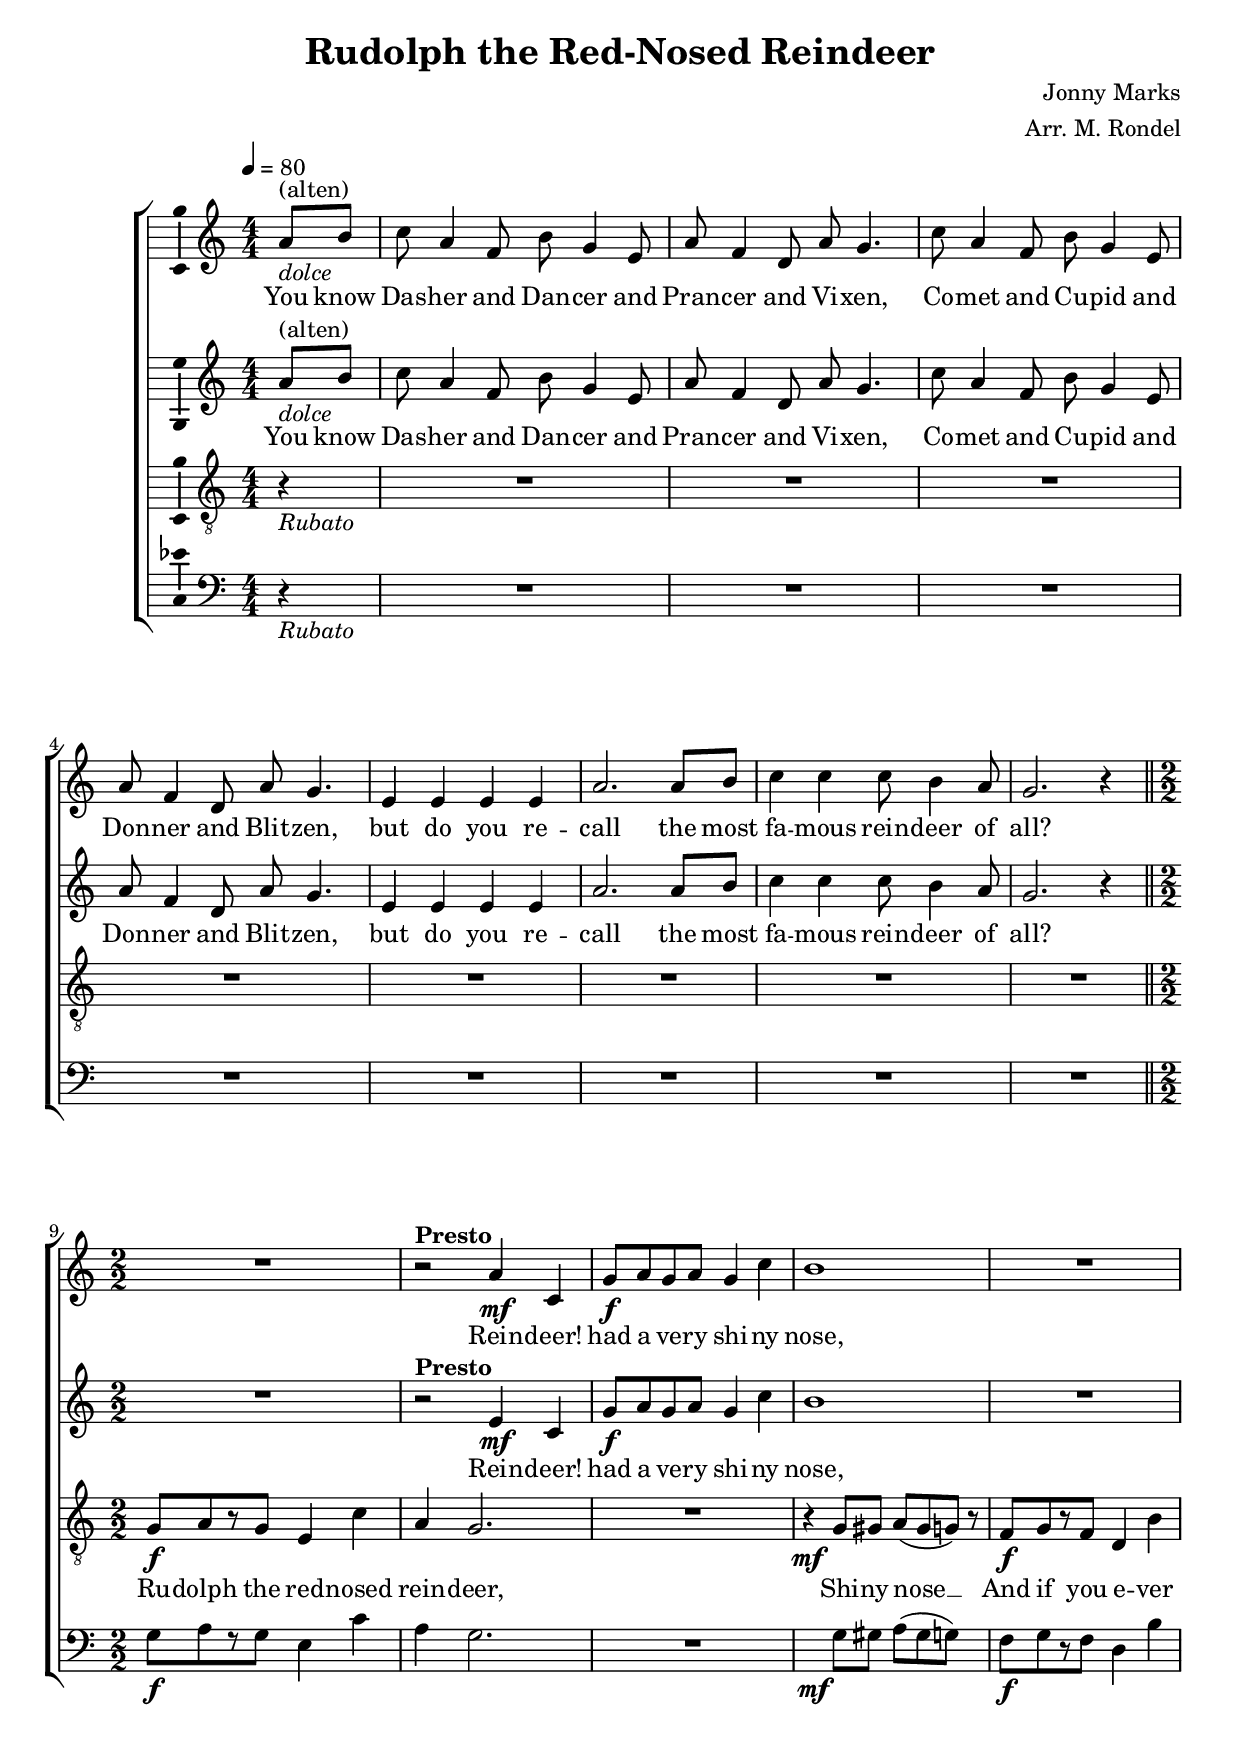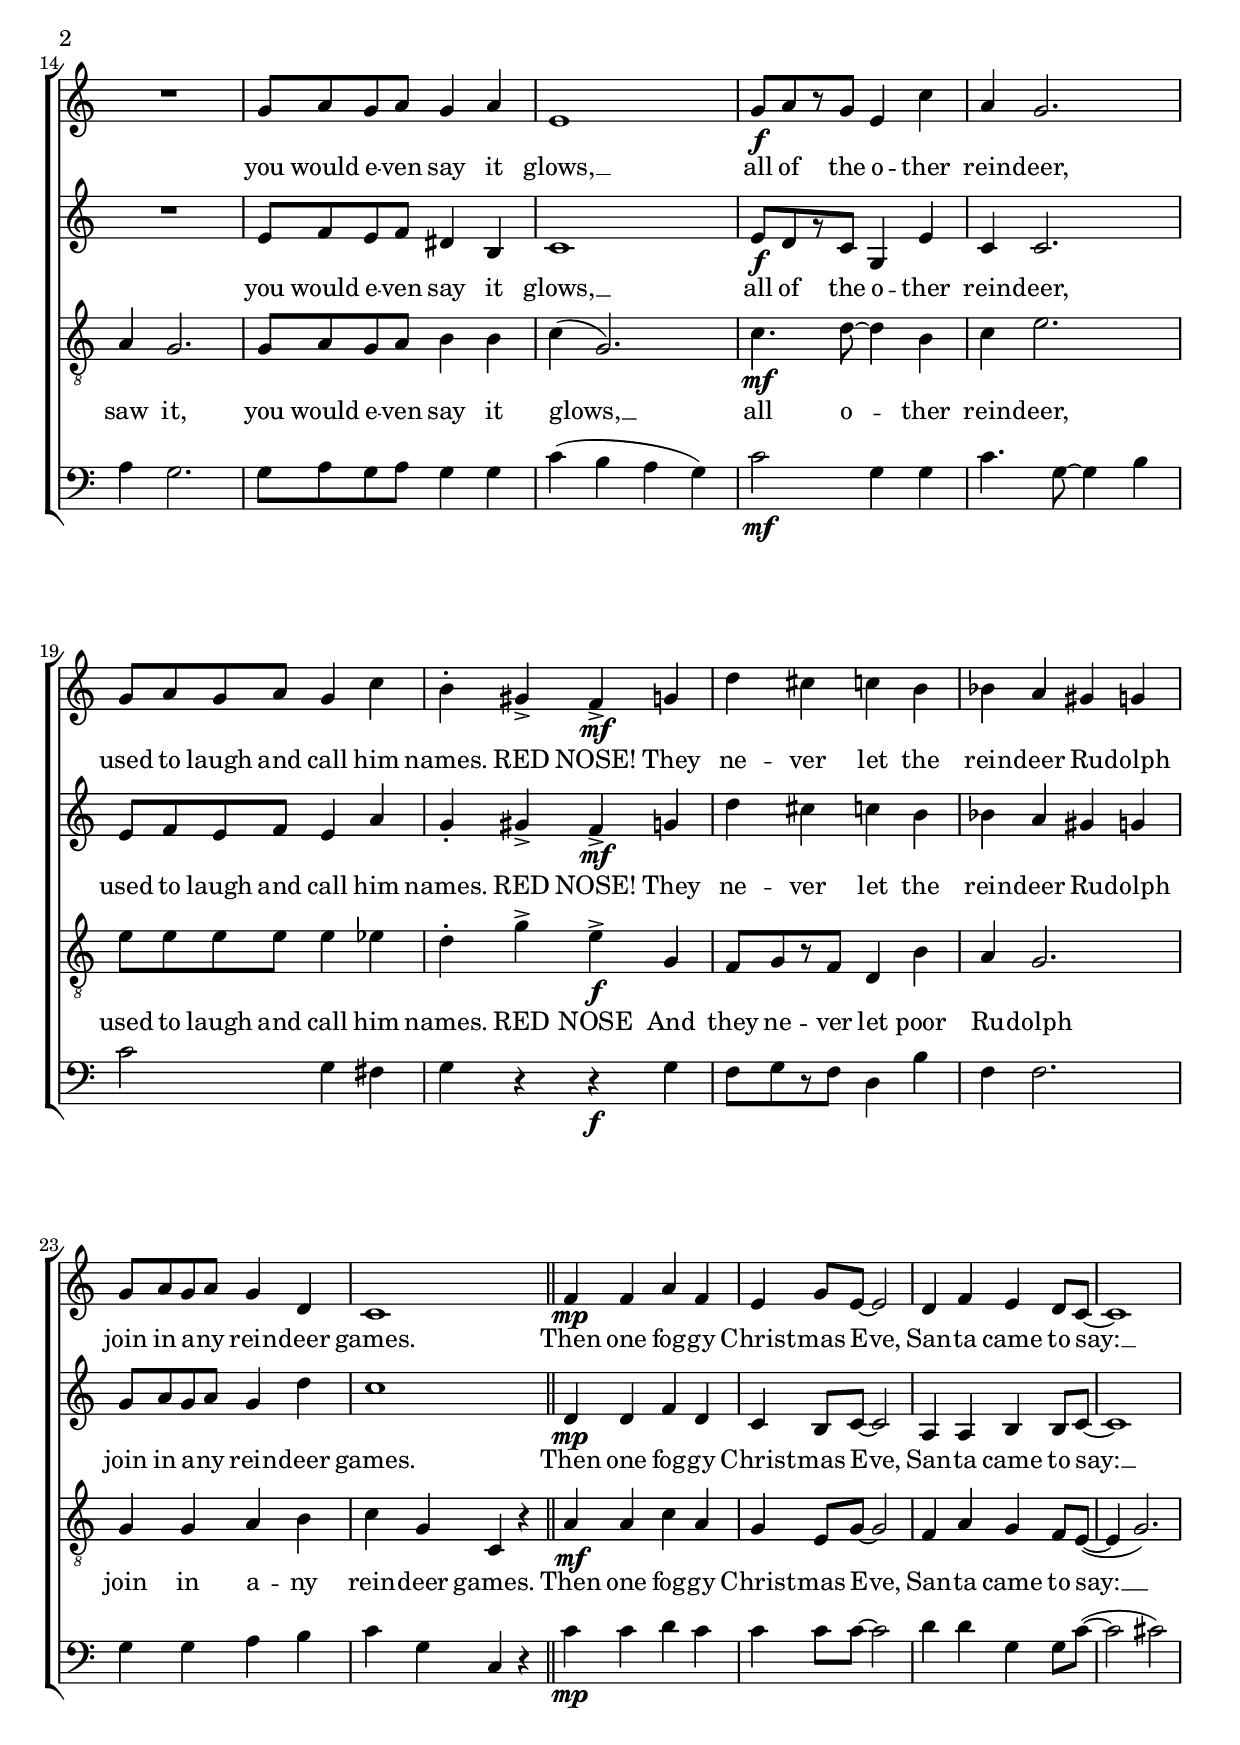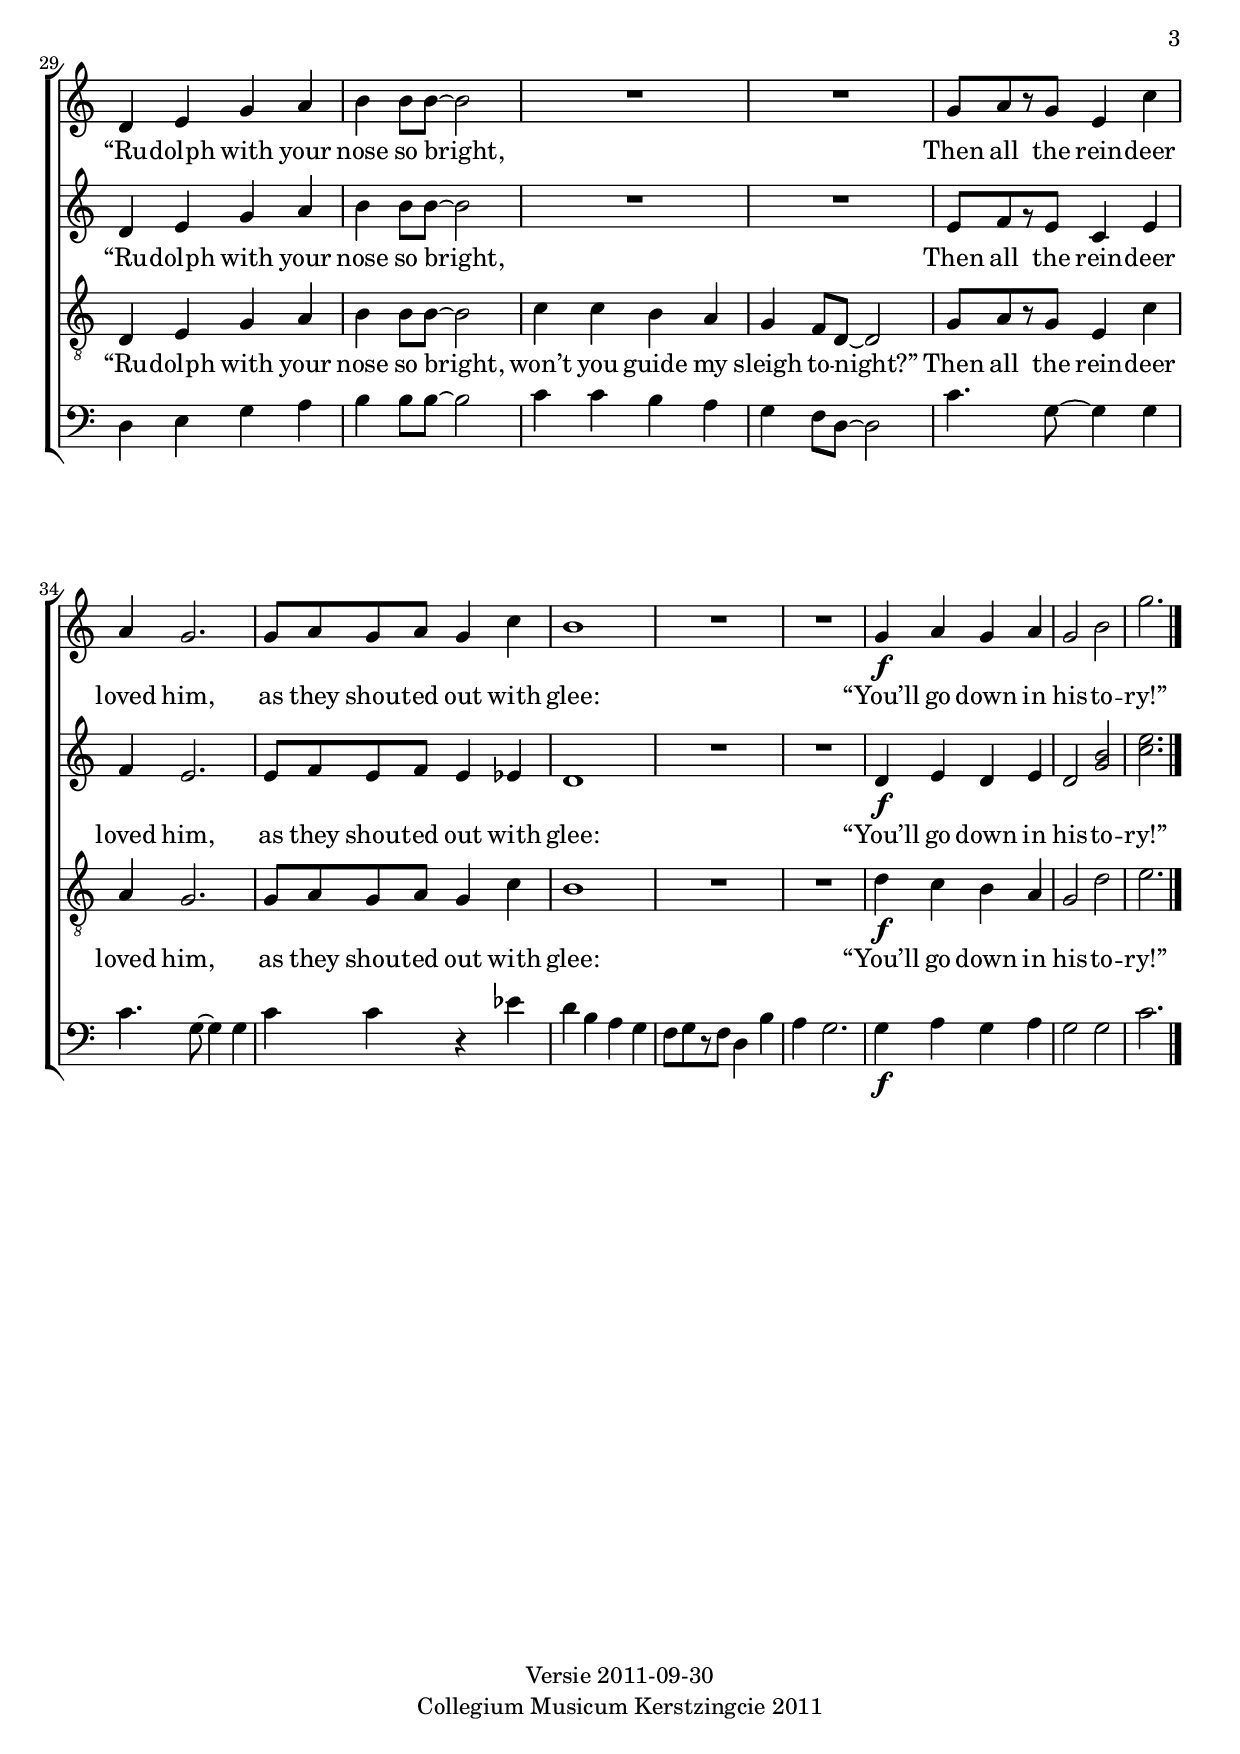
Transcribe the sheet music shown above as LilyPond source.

% vim: set fileformat=dos:
\version "2.12.3"

% vim: set fileformat=dos:

soprano =  \relative a' {
  \clef "treble" \key c \major \numericTimeSignature\time 4/4 
  \partial 4 a8 _\markup{ \italic {dolce} } ^"(alten)" [ b8 ] | % 1
  c8 a4 f8 b8 g4 e8 | % 2
  a8 f4 d8 a'8 g4. | % 3
  c8 a4 f8 b8 g4 e8 | % 4
  a8 f4 d8 a'8 g4. | % 5
  e4 e4 e4 e4 | % 6
  a2. a8 [ b8 ] | % 7
  c4 c4 c8 b4 a8 | % 8
  g2. r4 \bar "||"
  | % 9
  \time 2/2  | % 9
   R1 | \barNumberCheck #10
  b2 \rest ^\markup{ \bold {Presto} } a4 \mf c,4 | % 11
  | % 11
  g'8 \f [ a8 g8 a8 ] g4 c4 | % 12
  b1 | % 13
  R1*2 | % 15
  g8 [ a8 g8 a8 ] g4 a4 | % 16
  e1 | % 17
  | % 17
  g8 \f [ a8 r8 g8 ] e4 c'4 | % 18
  a4 g2. | % 19
  g8 [ a8 g8 a8 ] g4 c4 | \barNumberCheck #20
  b4-. gis4-> f4->\mf g4 | % 21
  d'4 cis4 c4 b4 | % 22
  bes4 a4 gis4 g4 | % 23
  g8 [ a8 g8 a8 ] g4 d4 | % 24
  c1 \bar "||"
  | % 25
  | % 25
  f4 \mp f4 a4 f4 | % 26
  e4 g8 [ e8 ] ~ e2 | % 27
  d4 f4 e4 d8 [ c8 ~ ] | % 28
  c1 | % 29
  d4 e4 g4 a4 | \barNumberCheck #30
  b4 b8 [ b8 ~ ] b2 | % 31
  R1*2 | % 33
  g8 [ a8 r8 g8 ] e4 c'4 | % 34
  a4 g2. | % 35
  g8 [ a8 g8 a8 ] g4 c4 | % 36
  b1 | % 37
  R1*2 | % 39
  | % 39
  g4 \f a4 g4 a4 | \barNumberCheck #40
  g2 b2 | % 41
  g'2. \bar "|."
}

alto =  \relative a' {
  \clef "treble" \key c \major \numericTimeSignature\time 4/4 
  \partial 4 a8 _\markup{ \italic {dolce} } ^"(alten)" [ b8 ] | % 1
  c8 a4 f8 b8 g4 e8 | % 2
  a8 f4 d8 a'8 g4. | % 3
  c8 a4 f8 b8 g4 e8 | % 4
  a8 f4 d8 a'8 g4. | % 5
  e4 e4 e4 e4 | % 6
  a2. a8 [ b8 ] | % 7
  c4 c4 c8 b4 a8 | % 8
  g2. r4 \bar "||"
  | % 9
  \time 2/2  | % 9
   R1 | \barNumberCheck #10
  b2 \rest ^\markup{ \bold {Presto} } e,4 \mf c4 | % 11
  | % 11
  g'8 \f [ a8 g8 a8 ] g4 c4 | % 12
  b1 | % 13
  R1*2 | % 15
  e,8 [ f8 e8 f8 ] dis4 b4 | % 16
  c1 | % 17
  | % 17
  e8 \f [ d8 r8 c8 ] g4 e'4 | % 18
  c4 c2. | % 19
  e8 [ f8 e8 f8 ] e4 a4 | \barNumberCheck #20
  g4 _. gis4 _> f4 \mf _> g4 | % 21
  d'4 cis4 c4 b4 | % 22
  bes4 a4 gis4 g4 | % 23
  g8 [ a8 g8 a8 ] g4 d'4 | % 24
  c1 \bar "||"
  | % 25
  | % 25
  d,4 \mp d4 f4 d4 | % 26
  c4 b8 [ c8 ] ~ c2 | % 27
  a4 a4 b4 b8 [ c8 ~ ] | % 28
  c1 | % 29
  d4 e4 g4 a4 | \barNumberCheck #30
  b4 b8 [ b8 ~ ] b2 | % 31
  R1*2 | % 33
  e,8 [ f8 r8 e8 ] c4 e4 | % 34
  f4 e2. | % 35
  e8 [ f8 e8 f8 ] e4 es4 | % 36
  d1 | % 37
  R1*2 | % 39
  | % 39
  d4 \f e4 d4 e4 | \barNumberCheck #40
  d2  <g b>2 | % 41
  <c e>2. 
  \bar "|."
}

tenor =  \relative g {
  \clef "treble_8" \key c \major \numericTimeSignature\time 4/4
  \partial 4 \tempo 4=80 r4 -\markup{ \italic {Rubato} } | % 1
  R1*8 \bar "||"
  | % 9
  \time 2/2  | % 9
  g8 \f [ a8 r8 g8 ] e4 c'4 | \barNumberCheck #10
  a4 g2. | % 11
  R1 | % 12
  | % 12
  r4 \mf g8 [ gis8 ] a8 ( [ gis8 g8 ) ] r8 | % 13
  | % 13
  f8 \f [ g8 r8 f8 ] d4 b'4 | % 14
  a4 g2. | % 15
  g8 [ a8 g8 a8 ] b4 b4 | % 16
  c4 ( g2. ) | % 17
  | % 17
  c4. \mf d8 ~ d4 b4 | % 18
  c4 e2. | % 19
  e8 [ e8 e8 e8 ] e4 es4 | \barNumberCheck #20
  d4 -. g4 -> e4 \f -> g,4 | % 21
  f8 [ g8 r8 f8 ] d4 b'4 | % 22
  a4 g2. | % 23
  g4 g4 a4 b4 | % 24
  c4 g4 c,4 r4 \bar "||"
  | % 25
  | % 25
  a'4 \mf a4 c4 a4 | % 26
  g4 e8 [ g8 ~ ] g2 | % 27
  f4 a4 g4 f8 [ e8 ( ~ ] | % 28
  e4 g2. ) | % 29
  d4 e4 g4 a4 | \barNumberCheck #30
  b4 b8 [ b8 ~ ] b2 | % 31
  c4 c4 b4 a4 | % 32
  g4 f8 [ d8 ~ ] d2 | % 33
  g8 [ a8 r8 g8 ] e4 c'4 | % 34
  a4 g2. | % 35
  g8 [ a8 g8 a8 ] g4 c4 | % 36
  b1 | % 37
  R1*2 | % 39
  | % 39
  d4 \f c4 b4 a4 | \barNumberCheck #40
  g2 d'2 | % 41
  e2. \bar "|."
}

bass =  \relative g {
  \clef "bass" \key c \major \numericTimeSignature\time 4/4 \partial 4
  \tempo 4=80 r4 -\markup{ \italic {Rubato} } | % 1
  R1*8 \bar "||"
  | % 9
  \time 2/2  | % 9
  g8 \f [ a8 r8 g8 ] e4 c'4 | \barNumberCheck #10
  a4 g2. | % 11
  R1 | % 12
  s4 \mf g8 [ gis8 ] a8 ( [ gis8 g8 ) ] s8 | % 13
  | % 13
  f8 \f [ g8 r8 f8 ] d4 b'4 | % 14
  a4 g2. | % 15
  g8 [ a8 g8 a8 ] g4 g4 | % 16
  c4 ( b4 a4 g4 ) | % 17
  | % 17
  c2 \mf g4 g4 | % 18
  c4. g8 ~ g4 b4 | % 19
  c2 g4 fis4 | \barNumberCheck #20
  g4 r4 r4 \f g4 | % 21
  f8 [ g8 r8 f8 ] d4 b'4 | % 22
  f4 f2. | % 23
  g4 g4 a4 b4 | % 24
  c4 g4 c,4 r4 \bar "||"
  | % 25
  | % 25
  c'4 \mp c4 d4 c4 | % 26
  c4 c8 [ c8 ~ ] c2 | % 27
  d4 d4 g,4 g8 [ c8 ( ~ ] | % 28
  c2 cis2 ) | % 29
  d,4 e4 g4 a4 | \barNumberCheck #30
  b4 b8 [ b8 ~ ] b2 | % 31
  c4 c4 b4 a4 | % 32
  g4 f8 [ d8 ~ ] d2 | % 33
  c'4. g8 ~ g4 g4 | % 34
  c4. g8 ~ g4 g4 | % 35
  c4 c4 r4 es4 | % 36
  d4 b4 a4 g4 | % 37
  f8 [ g8 r8 f8 ] d4 b'4 | % 38
  a4 g2. | % 39
  | % 39
  g4 \f a4 g4 a4 | \barNumberCheck #40
  g2 g2 | % 41
  c2. \bar "|."
}

verseOne = \lyricmode {
}
verseOneSoprano =  \lyricmode { 
  You know Das -- her and Dan -- cer
  and Pran -- cer and Vi -- xen, 
  Co -- met and Cu -- pid 
  and Don -- ner and Blit -- zen, 
  but do you re -- call the most fa -- mous rein --
  deer of all? 
  Rein -- deer! had a ve -- ry shi -- ny nose, 
  you would e -- ven say it glows, __
  all of the o -- ther rein -- deer, 
  used to laugh and call him names. 
  RED NOSE!
  They ne -- ver let the rein -- deer Ru -- dolph 
  join in a -- ny rein -- deer games. 
  Then one fog -- gy Christ -- mas Eve,
  San -- ta came to say: __ 
  “Ru -- dolph with your nose so bright, 

  Then all the rein -- deer loved him, 
  as they shou -- ted out with glee: 

  “You’ll go down in his -- to -- ry!”
}

verseOneAlto =  \lyricmode { 
  You know Das -- her and Dan -- cer
  and Pran -- cer and Vi -- xen, 
  Co -- met and Cu -- pid 
  and Don -- ner and Blit -- zen, 
  but do you re -- call the most fa -- mous rein --
  deer of all? 
  Rein -- deer! had a ve -- ry shi -- ny nose, 
  you would e -- ven say it glows, __
  all of the o -- ther rein -- deer, 
  used to laugh and call him names. 
  RED NOSE!
  They ne -- ver let the rein -- deer Ru -- dolph 
  join in a -- ny rein -- deer games. 
  Then one fog -- gy Christ -- mas Eve,
  San -- ta came to say: __ 
  “Ru -- dolph with your nose so bright, 

  Then all the rein -- deer loved him, 
  as they shou -- ted out with glee: 

  “You’ll go down in his -- to -- ry!”
}

verseOneTenor = \lyricmode { 
  Ru -- dolph the red -- nosed rein -- deer, 
  Shi -- ny nose __ 
  And if you e -- ver saw it, 
  you would e -- ven say it glows, __
  all o -- ther rein -- deer, 
  used to laugh and call him names. 
  RED NOSE 
  And they ne -- ver let poor Ru -- dolph 
  join in a -- ny rein -- deer games. 
  Then one fog -- gy Christ -- mas Eve,
  San -- ta came to say: __ 
  “Ru -- dolph with your nose so bright, 
  won’t you guide my sleigh to -- night?” 
  Then all the rein -- deer loved him, 
  as they shou -- ted out with glee: 

  “You’ll go down in his -- to -- ry!”
}



\header {
  title = "Rudolph the Red-Nosed Reindeer"
  composer = "Jonny Marks" 
  arranger = "Arr. M. Rondel"
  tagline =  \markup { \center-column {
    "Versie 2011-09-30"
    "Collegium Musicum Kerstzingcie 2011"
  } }
}

%soprano = \relative c' {
%}
%
%alto = \relative c' {
%}
%
%tenor = \relative c' {
%}
%
%bass = \relative c {
%}
%
%verseOne = \lyricmode {
%}

\score {
  \new ChoirStaff <<
    \new Staff = "sSoprano" << 
      \new Voice = "vSoprano" { \soprano }
    >>
    \new Lyrics \lyricsto "vSoprano" \verseOneSoprano

    \new Staff = "sAlto" << 
      \new Voice = "vAlto" { \alto }
    >>
    \new Lyrics \lyricsto "vAlto" \verseOneAlto

    \new Staff = "sTenor" << 
      \new Voice = "vTenor" { \tenor }
    >>
    \new Lyrics \lyricsto "vTenor" \verseOneTenor

    \new Staff = "sBass" << 
      \new Voice = "vBass" { \bass }
    >>
    %\new Lyrics \lyricsto "vBass" \verseOne
  >>
  \midi {
    \context {
      \Score tempWholesPerMinute = #(ly:make-moment 120 4 )
    }
  }
  \layout { 
    % We can haz ambitus to display pitch range?
    \context { \Staff 
      \consists "Ambitus_engraver"
    }
  }
}
